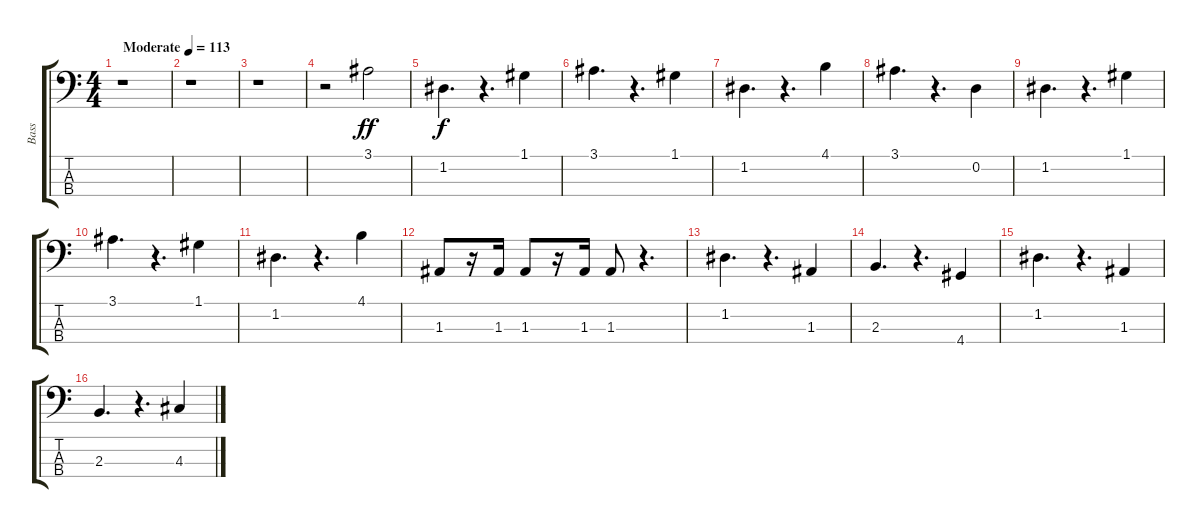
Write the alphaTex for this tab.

\track ("Bass" "Bass") {instrument fretlessbass}
\staff {score tabs}
\tuning (G2 D2 A1 E1) {hide}
\ts (4 4)
\tempo (113 "Moderate")
\clef f4
\ks c
r.1{dy ff instrument fretlessbass} |
r.1 |
r.1 |
r.2 3.1.2 |
1.2.4{d dy f} r.4{d} 1.1.4 |
3.1.4{d} r.4{d} 1.1.4 |
1.2.4{d} r.4{d} 4.1.4 |
3.1.4{d} r.4{d} 0.2.4 |
1.2.4{d} r.4{d} 1.1.4 |
3.1.4{d} r.4{d} 1.1.4 |
1.2.4{d} r.4{d} 4.1.4 |
1.3.8 r.16 1.3.16 1.3.8 r.16 1.3.16 1.3.8 r.4{d} |
1.2.4{d} r.4{d} 1.3.4 |
2.3.4{d} r.4{d} 4.4.4 |
1.2.4{d} r.4{d} 1.3.4 |
2.3.4{d} r.4{d} 4.3.4
